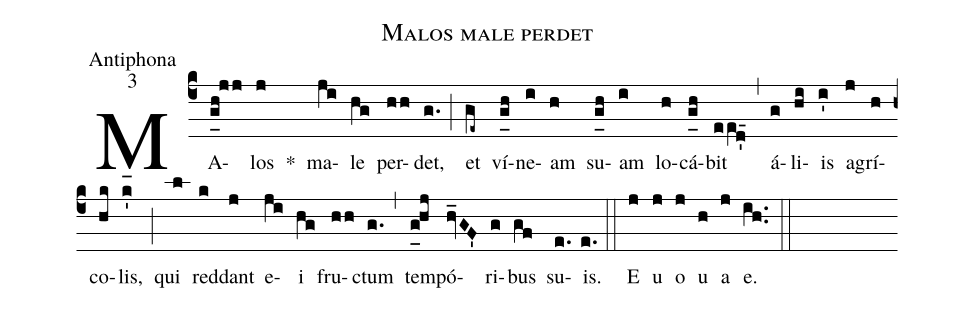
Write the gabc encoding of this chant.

name:Malos male perdet;
office-part:Antiphona;
mode:3;
%%
(c4) MA(g_[uh:l]h!jj)los(j) *() ma(ji)le(hg) per(hh)det,(g.) (;) et(ge~) ví(g_[uh:l]h)ne(i)am(h) su(g_[uh:l]h)am(i) lo(h)cá(g_[uh:l]h)bit(ee[ll:1]d'_15) (,) á(g)li(hi)is(i') a(j)grí(h)co(hk)lis,(k'_[hl:1]) (;) qui(l) red(k)dant(j) e(ji)i(hg) fru(hh)ctum(g.) (,) tem(g_0[uh:l]hj)pó(hv_GF')ri(g)bus(gf) su(e.)is.(e.) (::) <eu>E(j) u(j) o(j) u(h) a(j) e.</eu>(ih..) (::)
